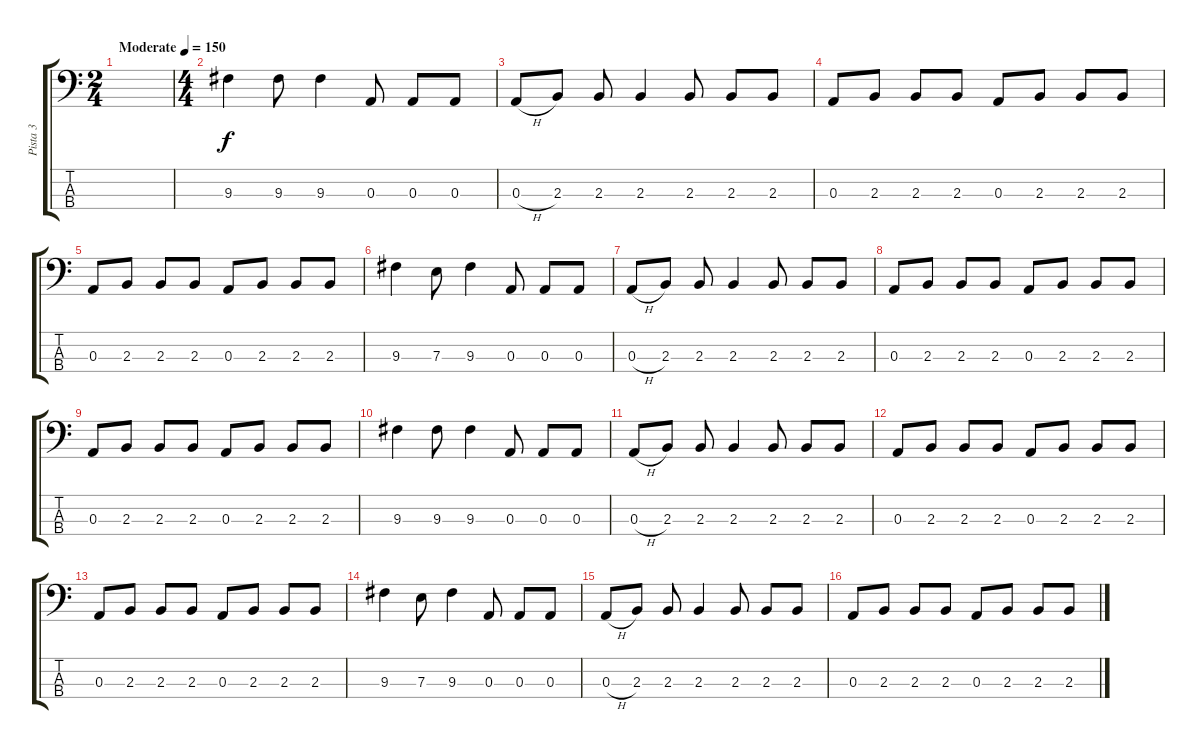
\track ("Pista 3" "Pista 3") {instrument electricbassfinger}
\staff {score tabs}
\tuning (G2 D2 A1 E1) {hide}
\ts (2 4)
\tempo (150 "Moderate")
\clef f4
\ks c
|
\ts (4 4)
9.3.4 9.3.8 9.3.4 0.3.8 0.3.8 0.3.8 |
0.3{h}.8 2.3.8 2.3.8 2.3.4 2.3.8 2.3.8 2.3.8 |
0.3.8 2.3.8 2.3.8 2.3.8 0.3.8 2.3.8 2.3.8 2.3.8 |
0.3.8 2.3.8 2.3.8 2.3.8 0.3.8 2.3.8 2.3.8 2.3.8 |
9.3.4 7.3.8 9.3.4 0.3.8 0.3.8 0.3.8 |
0.3{h}.8 2.3.8 2.3.8 2.3.4 2.3.8 2.3.8 2.3.8 |
0.3.8 2.3.8 2.3.8 2.3.8 0.3.8 2.3.8 2.3.8 2.3.8 |
0.3.8 2.3.8 2.3.8 2.3.8 0.3.8 2.3.8 2.3.8 2.3.8 |
9.3.4 9.3.8 9.3.4 0.3.8 0.3.8 0.3.8 |
0.3{h}.8 2.3.8 2.3.8 2.3.4 2.3.8 2.3.8 2.3.8 |
0.3.8 2.3.8 2.3.8 2.3.8 0.3.8 2.3.8 2.3.8 2.3.8 |
0.3.8 2.3.8 2.3.8 2.3.8 0.3.8 2.3.8 2.3.8 2.3.8 |
9.3.4 7.3.8 9.3.4 0.3.8 0.3.8 0.3.8 |
0.3{h}.8 2.3.8 2.3.8 2.3.4 2.3.8 2.3.8 2.3.8 |
0.3.8 2.3.8 2.3.8 2.3.8 0.3.8 2.3.8 2.3.8 2.3.8
